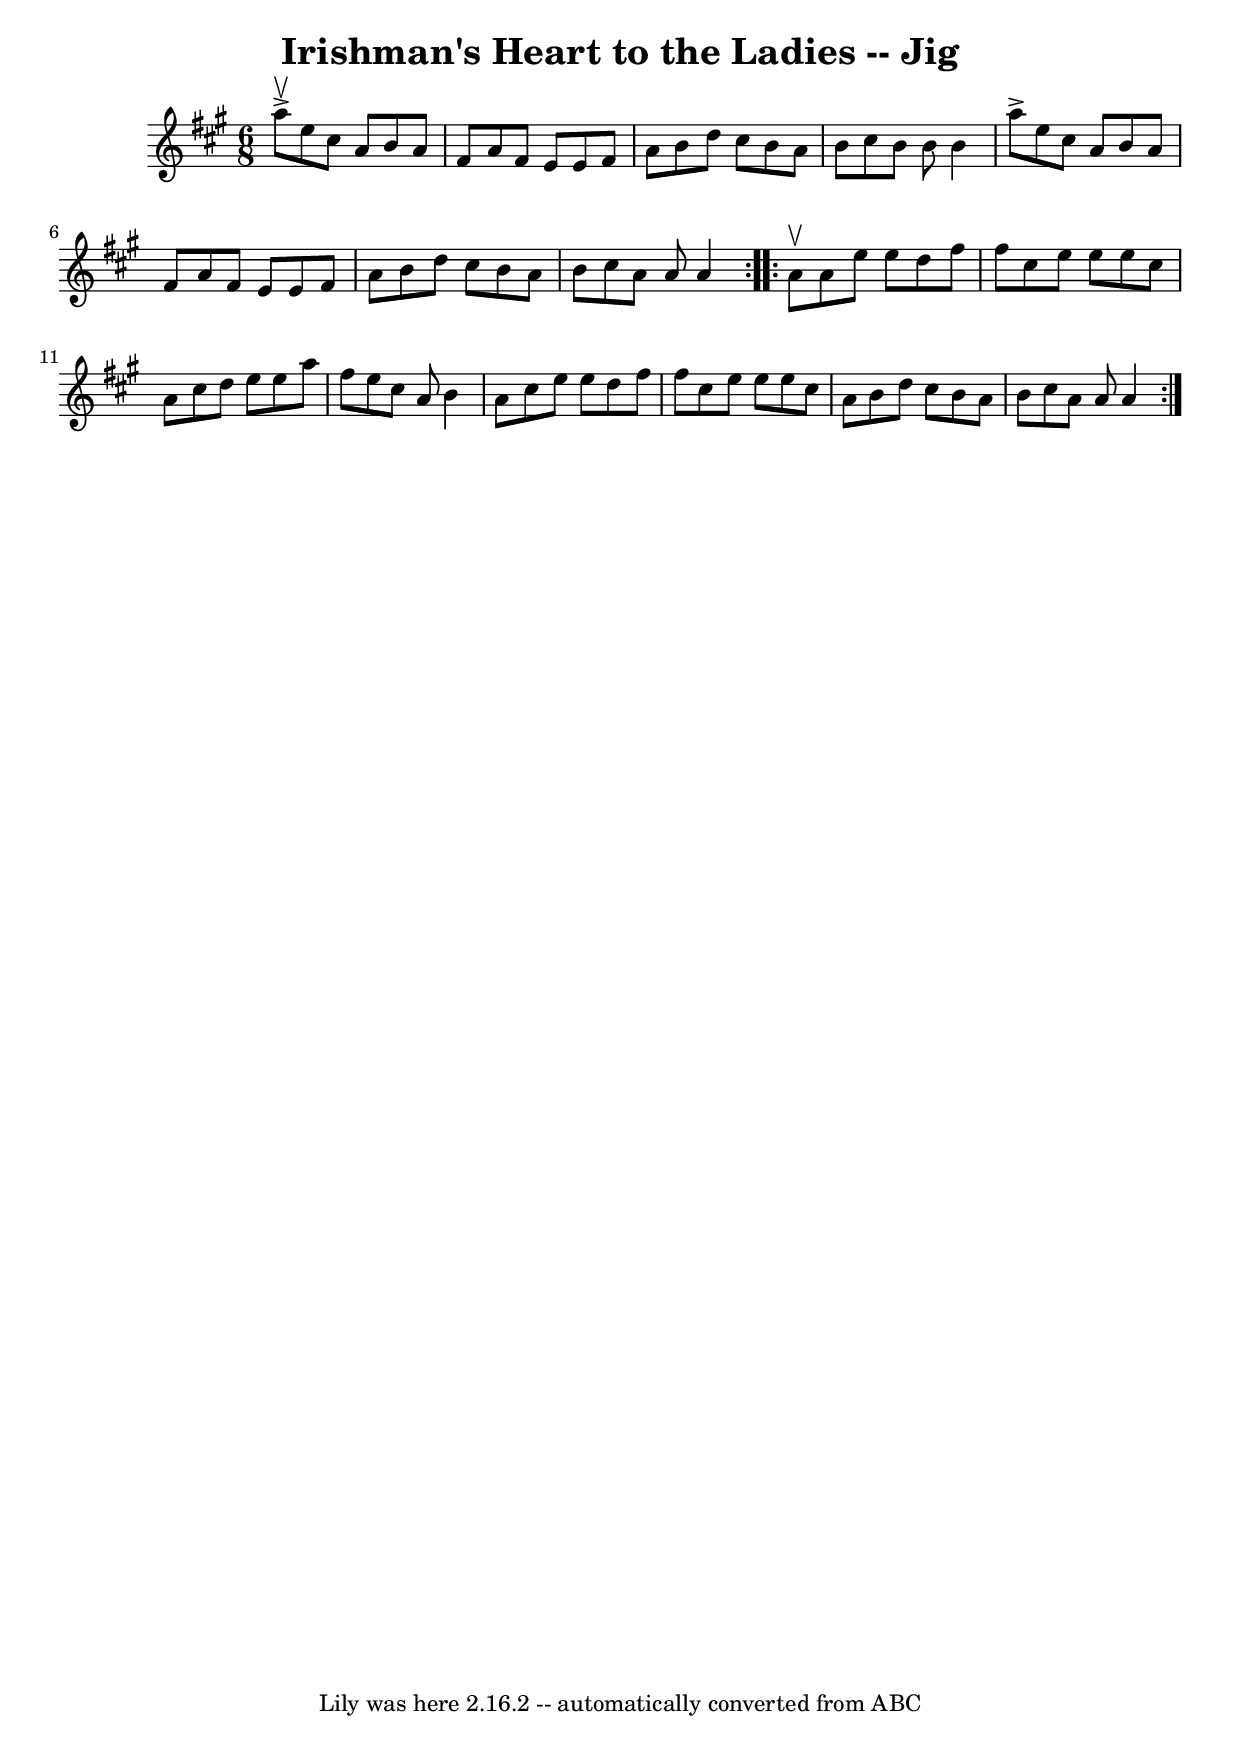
\version "2.16.2"
\include "Mammoth.ily"
\header {
  %% book = "Ryan's Mammoth Collection"
 crossRefNumber = "1"
 footnotes = "\\\\84 431"
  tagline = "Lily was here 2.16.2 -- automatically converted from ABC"
  title = "Irishman's Heart to the Ladies -- Jig"

}
voicedefault =  {



  \repeat volta 2 {

    \time 6/8 
    \key a \major a''8^\upbow^\accent  |
 e''8 cs''8 a'8 b'8 a'8 fs'8     |
 a'8 fs'8 e'8 e'8 fs'8 a'8     |
 b'8 d''8 cs''8 b'8 a'8 b'8    |
 cs''8 b'8 b'8 b'4 a''8^\accent    |
 e''8 cs''8 a'8 b'8 a'8 fs'8     |
 a'8 fs'8 e'8 e'8 fs'8 a'8     |
 b'8 d''8 cs''8 b'8 a'8 b'8    |
    
 cs''8 a'8 a'8 a'4    
  }     
  \repeat volta 2 { a'8^\upbow  |
 a'8 e''8 e''8 d''8 fs''8 fs''8     |
 cs''8 e''8 e''8 e''8 cs''8 a'8     |
 cs''8 d''8 e''8 e''8 a''8 fs''8     |
 e''8 cs''8 a'8 b'4 a'8    |
 cs''8 e''8 e''8 d''8 fs''8 fs''8     |
 cs''8 e''8 e''8 e''8 cs''8 a'8     |
 b'8 d''8 cs''8 b'8 a'8 b'8     |
 cs''8 a'8 a'8 a'4    
  }   

}

\score{
  <<

    \context Staff="default"
    {
      \voicedefault 
      
    }

  >>
  \layout {
    
  }
  \midi {
  }

}
